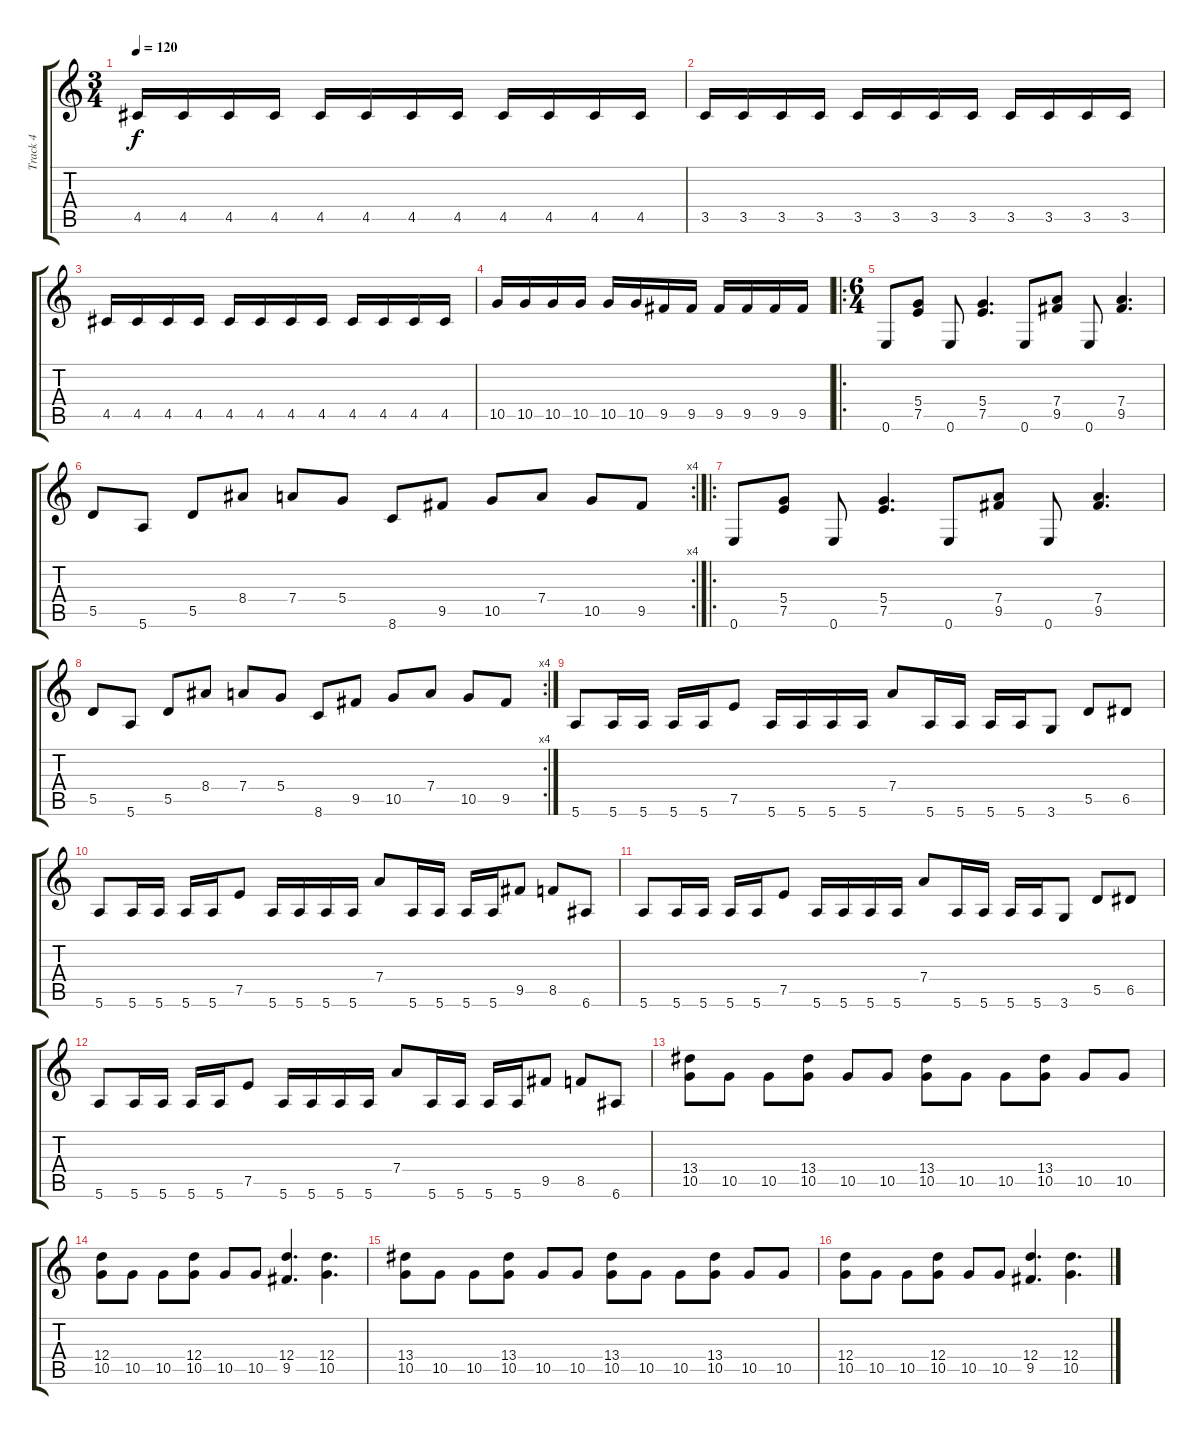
\track ("Track 4" "Track 4") {instrument overdrivenguitar}
\staff {score tabs}
\tuning (E4 B3 G3 D3 A2 E2) {hide}
\ts (3 4)
\tempo 120
\clef g2
\ks c
4.5.16{dy f} 4.5.16 4.5.16 4.5.16 4.5.16 4.5.16 4.5.16 4.5.16 4.5.16 4.5.16 4.5.16 4.5.16 |
3.5.16 3.5.16 3.5.16 3.5.16 3.5.16 3.5.16 3.5.16 3.5.16 3.5.16 3.5.16 3.5.16 3.5.16 |
4.5.16 4.5.16 4.5.16 4.5.16 4.5.16 4.5.16 4.5.16 4.5.16 4.5.16 4.5.16 4.5.16 4.5.16 |
10.5.16 10.5.16 10.5.16 10.5.16 10.5.16 10.5.16 9.5.16 9.5.16 9.5.16 9.5.16 9.5.16 9.5.16 |
\ro
\ts (6 4)
0.6.8 (5.4 7.5).8 0.6.8 (5.4 7.5).4{d} 0.6.8 (7.4 9.5).8 0.6.8 (7.4 9.5).4{d} |
\rc 4
5.5.8 5.6.8 5.5.8 8.4.8 7.4.8 5.4.8 8.6.8 9.5.8 10.5.8 7.4.8 10.5.8 9.5.8 |
\ro
0.6.8 (5.4 7.5).8 0.6.8 (5.4 7.5).4{d} 0.6.8 (7.4 9.5).8 0.6.8 (7.4 9.5).4{d} |
\rc 4
5.5.8 5.6.8 5.5.8 8.4.8 7.4.8 5.4.8 8.6.8 9.5.8 10.5.8 7.4.8 10.5.8 9.5.8 |
5.6.8 5.6.16 5.6.16 5.6.16 5.6.16 7.5.8 5.6.16 5.6.16 5.6.16 5.6.16 7.4.8 5.6.16 5.6.16 5.6.16 5.6.16 3.6.8 5.5.8 6.5.8 |
5.6.8 5.6.16 5.6.16 5.6.16 5.6.16 7.5.8 5.6.16 5.6.16 5.6.16 5.6.16 7.4.8 5.6.16 5.6.16 5.6.16 5.6.16 9.5.8 8.5.8 6.6.8 |
5.6.8 5.6.16 5.6.16 5.6.16 5.6.16 7.5.8 5.6.16 5.6.16 5.6.16 5.6.16 7.4.8 5.6.16 5.6.16 5.6.16 5.6.16 3.6.8 5.5.8 6.5.8 |
5.6.8 5.6.16 5.6.16 5.6.16 5.6.16 7.5.8 5.6.16 5.6.16 5.6.16 5.6.16 7.4.8 5.6.16 5.6.16 5.6.16 5.6.16 9.5.8 8.5.8 6.6.8 |
(13.4 10.5).8 10.5.8 10.5.8 (13.4 10.5).8 10.5.8 10.5.8 (13.4 10.5).8 10.5.8 10.5.8 (13.4 10.5).8 10.5.8 10.5.8 |
(12.4 10.5).8 10.5.8 10.5.8 (12.4 10.5).8 10.5.8 10.5.8 (12.4 9.5).4{d} (12.4 10.5).4{d} |
(13.4 10.5).8 10.5.8 10.5.8 (13.4 10.5).8 10.5.8 10.5.8 (13.4 10.5).8 10.5.8 10.5.8 (13.4 10.5).8 10.5.8 10.5.8 |
(12.4 10.5).8 10.5.8 10.5.8 (12.4 10.5).8 10.5.8 10.5.8 (12.4 9.5).4{d} (12.4 10.5).4{d}
